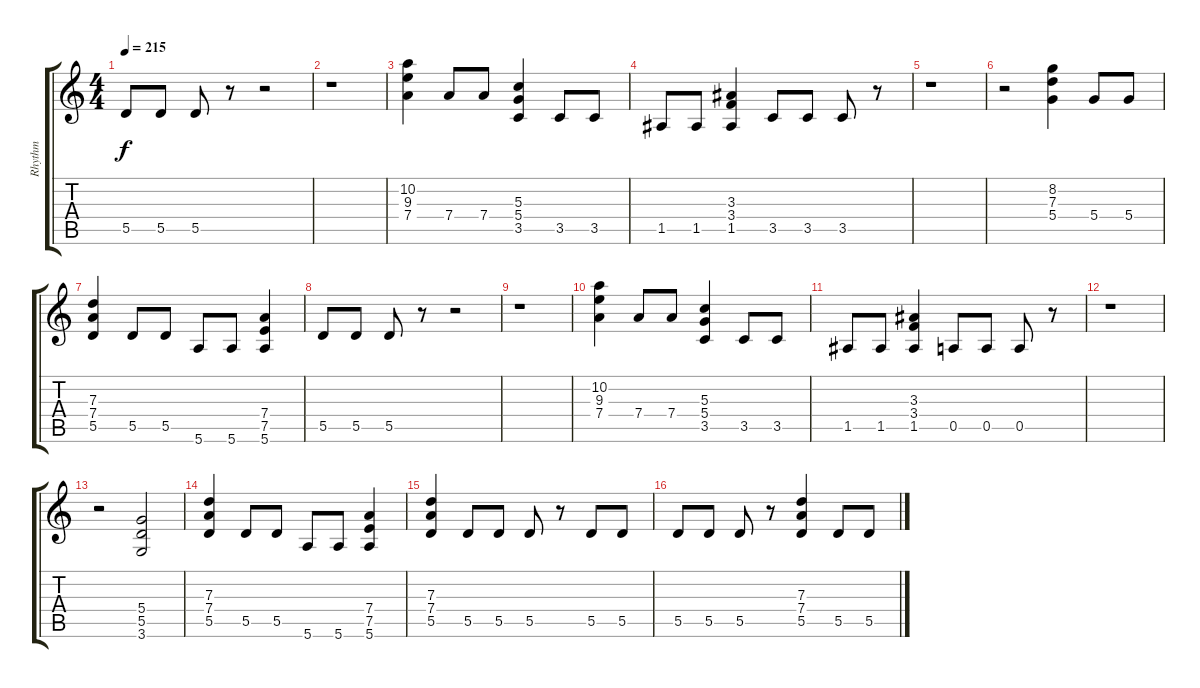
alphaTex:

\track ("Rhythm" "Rhythm") {instrument distortionguitar}
\staff {score tabs}
\tuning (E4 B3 G3 D3 A2 E2) {hide}
\ts (4 4)
\tempo 215
\clef g2
\ks c
5.5.8{dy f} 5.5.8 5.5.8 r.8 r.2 |
r.1 |
(10.2 9.3 7.4).4 7.4.8 7.4.8 (5.3 5.4 3.5).4 3.5.8 3.5.8 |
1.5.8 1.5.8 (3.3 3.4 1.5).4 3.5.8 3.5.8 3.5.8 r.8 |
r.1 |
r.2 (8.2 7.3 5.4).4 5.4.8 5.4.8 |
(7.3 7.4 5.5).4 5.5.8 5.5.8 5.6.8 5.6.8 (7.4 7.5 5.6).4 |
5.5.8 5.5.8 5.5.8 r.8 r.2 |
r.1 |
(10.2 9.3 7.4).4 7.4.8 7.4.8 (5.3 5.4 3.5).4 3.5.8 3.5.8 |
1.5.8 1.5.8 (3.3 3.4 1.5).4 0.5.8 0.5.8 0.5.8 r.8 |
r.1 |
r.2 (5.4 5.5 3.6).2 |
(7.3 7.4 5.5).4 5.5.8 5.5.8 5.6.8 5.6.8 (7.4 7.5 5.6).4 |
(7.3 7.4 5.5).4 5.5.8 5.5.8 5.5.8 r.8 5.5.8 5.5.8 |
5.5.8 5.5.8 5.5.8 r.8 (7.3 7.4 5.5).4 5.5.8 5.5.8
